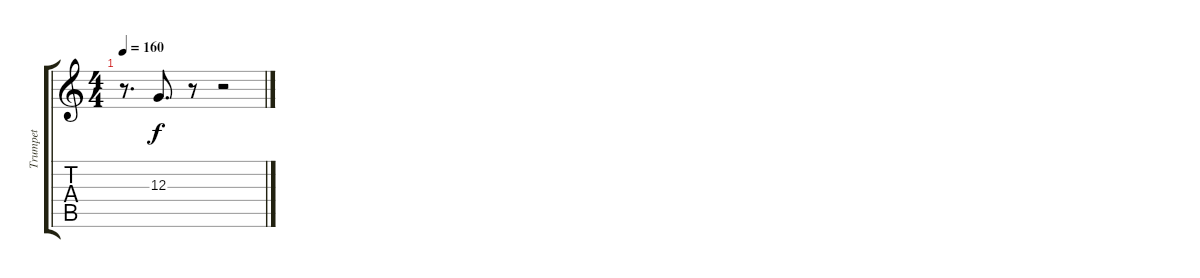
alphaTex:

\track ("Trumpet" "Trumpet") {instrument trumpet}
\staff {score tabs}
\tuning (E4 B3 G3 D3 A2 E2) {hide}
\ts (4 4)
\tempo 160
\clef g2
\ks c
r.8{d dy f} 12.3.8{d} r.8 r.2
